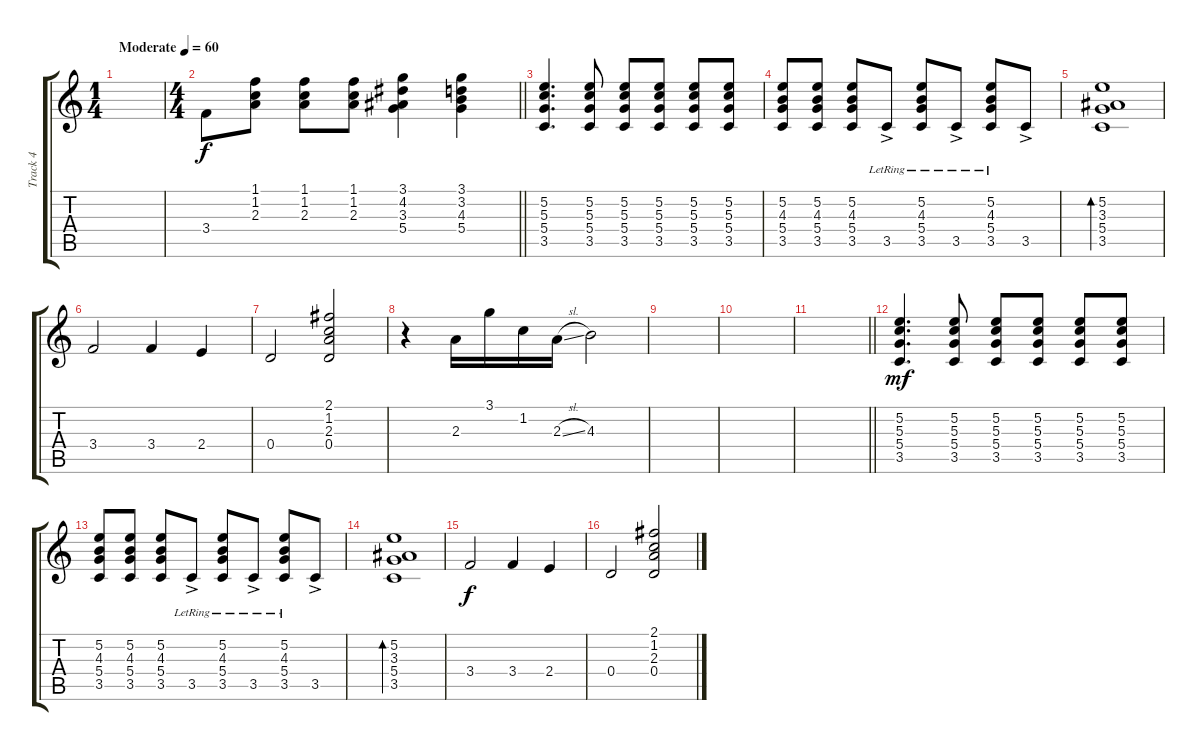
\track ("Track 4" "Track 4") {instrument electricguitarclean}
\staff {score tabs}
\tuning (E4 B3 G3 D3 A2 E2) {hide}
\ts (1 4)
\tempo (60 "Moderate")
\clef g2
\ks c
|
\ts (4 4)
\barLineRight lightlight
3.4.8 (1.1 1.2 2.3).8 (1.1 1.2 2.3).8 (1.1 1.2 2.3).8 (3.1 4.2 3.3 5.4).4 (3.1 3.2 4.3 5.4).4 |
(5.2 5.3 5.4 3.5).4{d} (5.2 5.3 5.4 3.5).8 (5.2 5.3 5.4 3.5).8 (5.2 5.3 5.4 3.5).8 (5.2 5.3 5.4 3.5).8 (5.2 5.3 5.4 3.5).8 |
(5.2 4.3 5.4 3.5).8 (5.2 4.3 5.4 3.5).8 (5.2 4.3 5.4 3.5).8 3.5{ac lr}.8 (5.2{lr} 4.3{lr} 5.4{lr} 3.5{lr}).8 3.5{ac lr}.8 (5.2{lr} 4.3{lr} 5.4{lr} 3.5{lr}).8 3.5{ac}.8 |
(5.2 3.3 5.4 3.5).1{bd 120} |
3.4.2{dy f} 3.4.4 2.4.4 |
0.4.2 (2.1 1.2 2.3 0.4).2 |
r.4 2.3.16 3.1.16 1.2.16 2.3{sl}.16 4.3.2 |
|
|
\barLineRight lightlight
|
(5.2 5.3 5.4 3.5).4{d dy mf} (5.2 5.3 5.4 3.5).8 (5.2 5.3 5.4 3.5).8 (5.2 5.3 5.4 3.5).8 (5.2 5.3 5.4 3.5).8 (5.2 5.3 5.4 3.5).8 |
(5.2 4.3 5.4 3.5).8 (5.2 4.3 5.4 3.5).8 (5.2 4.3 5.4 3.5).8 3.5{ac lr}.8 (5.2{lr} 4.3{lr} 5.4{lr} 3.5{lr}).8 3.5{ac lr}.8 (5.2{lr} 4.3{lr} 5.4{lr} 3.5{lr}).8 3.5{ac}.8 |
(5.2 3.3 5.4 3.5).1{bd 120} |
3.4.2{dy f} 3.4.4 2.4.4 |
0.4.2 (2.1 1.2 2.3 0.4).2
